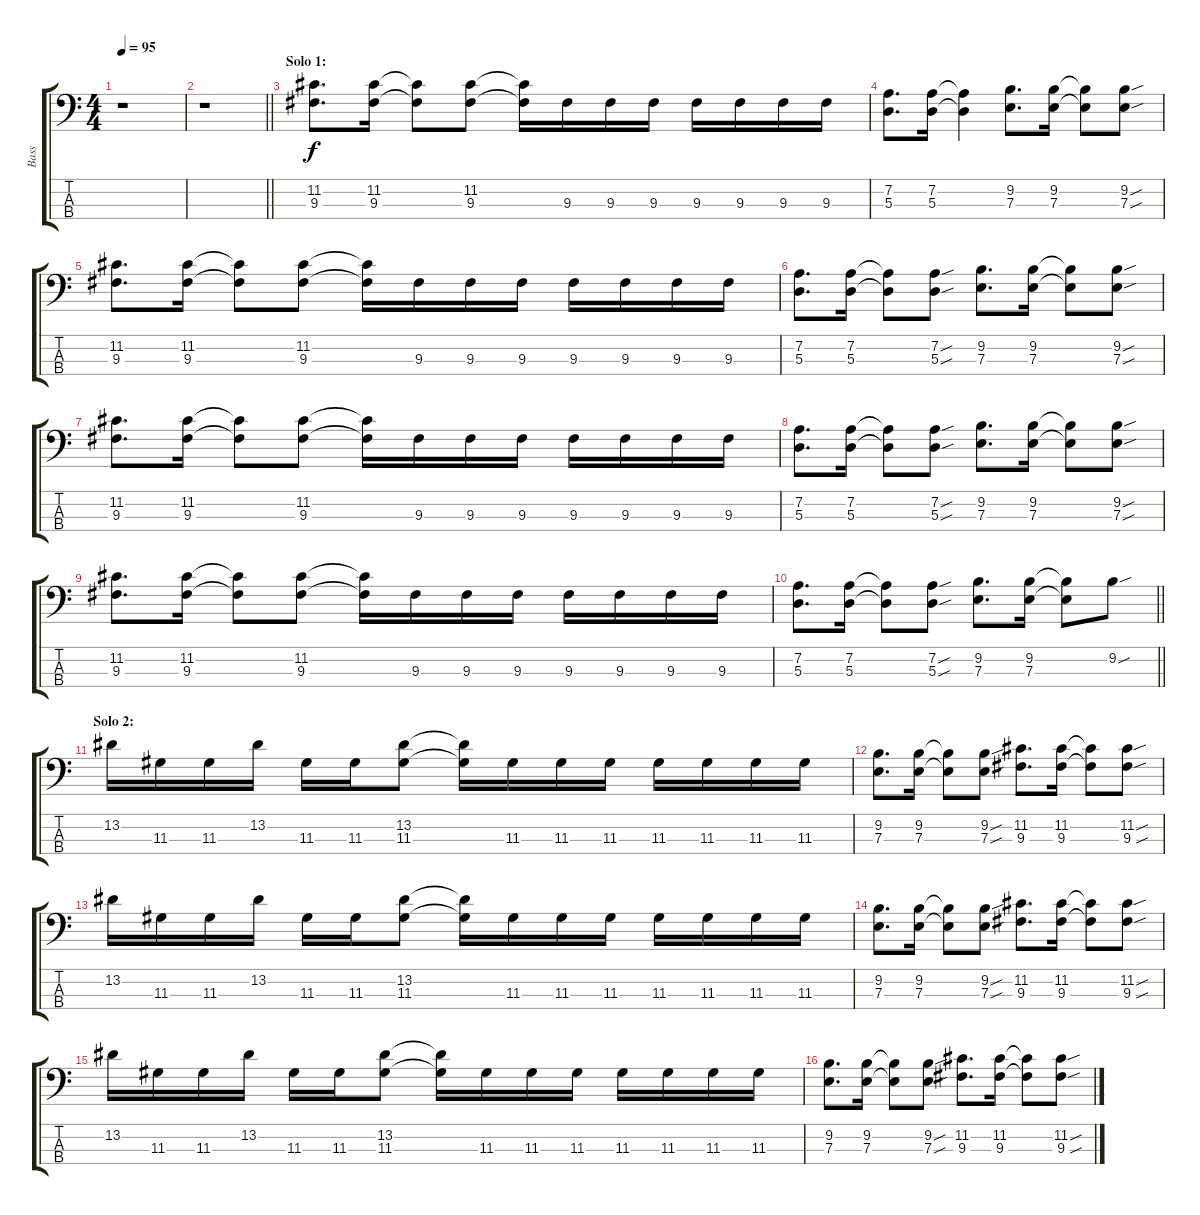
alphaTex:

\track ("Bass" "Bass") {instrument slapbass2}
\staff {score tabs}
\tuning (G2 D2 A1 E1) {hide}
\ts (4 4)
\tempo 95
\clef f4
\ks c
r.1{dy f} |
\barLineRight lightlight
r.1 |
\section ("" "Solo 1:")
(11.2 9.3).8{d} (11.2 9.3).16 (11.2{t} 9.3{t}).8 (11.2 9.3).8 (11.2{t} 9.3{t}).16 9.3.16 9.3.16 9.3.16 9.3.16 9.3.16 9.3.16 9.3.16 |
(7.2 5.3).8{d} (7.2 5.3).16 (7.2{t} 5.3{t}).4 (9.2 7.3).8{d} (9.2 7.3).16 (9.2{t} 7.3{t}).8 (9.2{sou} 7.3{sou}).8 |
(11.2 9.3).8{d} (11.2 9.3).16 (11.2{t} 9.3{t}).8 (11.2 9.3).8 (11.2{t} 9.3{t}).16 9.3.16 9.3.16 9.3.16 9.3.16 9.3.16 9.3.16 9.3.16 |
(7.2 5.3).8{d} (7.2 5.3).16 (7.2{t} 5.3{t}).8 (7.2{sou} 5.3{sou}).8 (9.2 7.3).8{d} (9.2 7.3).16 (9.2{t} 7.3{t}).8 (9.2{sou} 7.3{sou}).8 |
(11.2 9.3).8{d} (11.2 9.3).16 (11.2{t} 9.3{t}).8 (11.2 9.3).8 (11.2{t} 9.3{t}).16 9.3.16 9.3.16 9.3.16 9.3.16 9.3.16 9.3.16 9.3.16 |
(7.2 5.3).8{d} (7.2 5.3).16 (7.2{t} 5.3{t}).8 (7.2{sou} 5.3{sou}).8 (9.2 7.3).8{d} (9.2 7.3).16 (9.2{t} 7.3{t}).8 (9.2{sou} 7.3{sou}).8 |
(11.2 9.3).8{d} (11.2 9.3).16 (11.2{t} 9.3{t}).8 (11.2 9.3).8 (11.2{t} 9.3{t}).16 9.3.16 9.3.16 9.3.16 9.3.16 9.3.16 9.3.16 9.3.16 |
\barLineRight lightlight
(7.2 5.3).8{d} (7.2 5.3).16 (7.2{t} 5.3{t}).8 (7.2{sou} 5.3{sou}).8 (9.2 7.3).8{d} (9.2 7.3).16 (9.2{t} 7.3{t}).8 9.2{sou}.8 |
\section ("" "Solo 2:")
13.2.16 11.3.16 11.3.16 13.2.16 11.3.16 11.3.16 (13.2 11.3).8 (13.2{t} 11.3{t}).16 11.3.16 11.3.16 11.3.16 11.3.16 11.3.16 11.3.16 11.3.16 |
(9.2 7.3).8{d} (9.2 7.3).16 (9.2{t} 7.3{t}).8 (9.2{sou} 7.3{sou}).8 (11.2 9.3).8{d} (11.2 9.3).16 (11.2{t} 9.3{t}).8 (11.2{sou} 9.3{sou}).8 |
13.2.16 11.3.16 11.3.16 13.2.16 11.3.16 11.3.16 (13.2 11.3).8 (13.2{t} 11.3{t}).16 11.3.16 11.3.16 11.3.16 11.3.16 11.3.16 11.3.16 11.3.16 |
(9.2 7.3).8{d} (9.2 7.3).16 (9.2{t} 7.3{t}).8 (9.2{sou} 7.3{sou}).8 (11.2 9.3).8{d} (11.2 9.3).16 (11.2{t} 9.3{t}).8 (11.2{sou} 9.3{sou}).8 |
13.2.16 11.3.16 11.3.16 13.2.16 11.3.16 11.3.16 (13.2 11.3).8 (13.2{t} 11.3{t}).16 11.3.16 11.3.16 11.3.16 11.3.16 11.3.16 11.3.16 11.3.16 |
(9.2 7.3).8{d} (9.2 7.3).16 (9.2{t} 7.3{t}).8 (9.2{sou} 7.3{sou}).8 (11.2 9.3).8{d} (11.2 9.3).16 (11.2{t} 9.3{t}).8 (11.2{sou} 9.3{sou}).8
